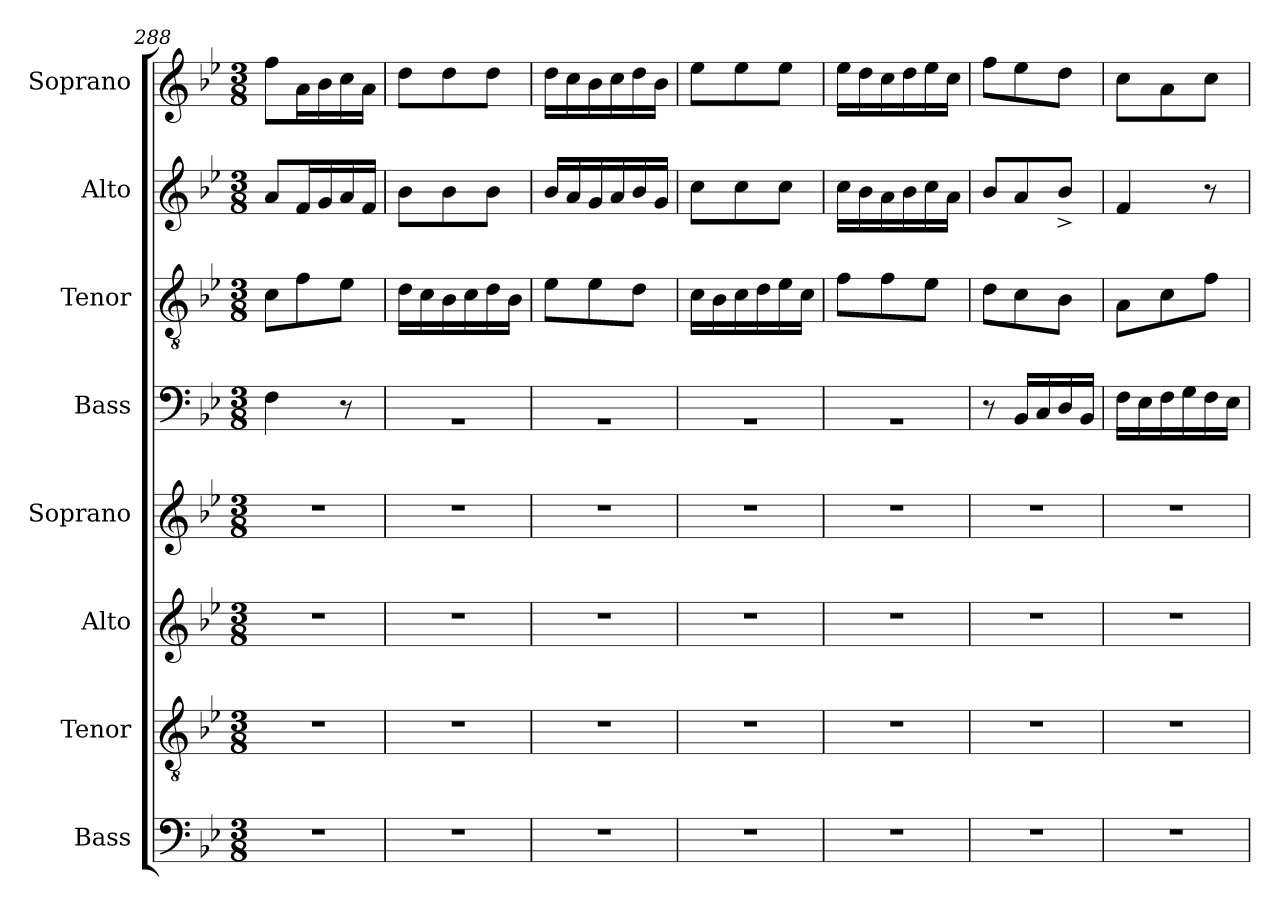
**kern	**kern	**kern	**kern	**kern	**kern	**kern	**kern
*part8	*part7	*part6	*part5	*part4	*part3	*part2	*part1
*staff8	*staff7	*staff6	*staff5	*staff4	*staff3	*staff2	*staff1
*I"Bass	*I"Tenor	*I"Alto	*I"Soprano	*I"Bass	*I"Tenor	*I"Alto	*I"Soprano
*clefF4	*clefGv2	*clefG2	*clefG2	*clefF4	*clefGv2	*clefG2	*clefG2
*k[b-e-]	*k[b-e-]	*k[b-e-]	*k[b-e-]	*k[b-e-]	*k[b-e-]	*k[b-e-]	*k[b-e-]
*B-:	*B-:	*B-:	*B-:	*B-:	*B-:	*B-:	*B-:
*M3/8	*M3/8	*M3/8	*M3/8	*M3/8	*M3/8	*M3/8	*M3/8
=288	=288	=288	=288	=288	=288	=288	=288
4.r	4.r	4.r	4.r	4F\	8c\L	8a/L	8ff\L
.	.	.	.	.	8f\	16f/L	16a\L
.	.	.	.	.	.	16g/	16b-\
.	.	.	.	8r	8e-\J	16a/	16cc\
.	.	.	.	.	.	16f/JJ	16a\JJ
=289	=289	=289	=289	=289	=289	=289	=289
!	!	!	!	!LO:N:vis=1	!	!	!
4.r	4.r	4.r	4.r	4.rC	16d\LL	8b-\L	8dd\L
.	.	.	.	.	16c\	.	.
.	.	.	.	.	16B-\	8b-\	8dd\
.	.	.	.	.	16c\	.	.
.	.	.	.	.	16d\	8b-\J	8dd\J
.	.	.	.	.	16B-\JJ	.	.
=290	=290	=290	=290	=290	=290	=290	=290
!	!	!	!	!LO:N:vis=1	!	!	!
4.r	4.r	4.r	4.r	4.rC	8e-\L	16b-/LL	16dd\LL
.	.	.	.	.	.	16a/	16cc\
.	.	.	.	.	8e-\	16g/	16b-\
.	.	.	.	.	.	16a/	16cc\
.	.	.	.	.	8d\J	16b-/	16dd\
.	.	.	.	.	.	16g/JJ	16b-\JJ
=291	=291	=291	=291	=291	=291	=291	=291
!	!	!	!	!LO:N:vis=1	!	!	!
4.r	4.r	4.r	4.r	4.rC	16c\LL	8cc\L	8ee-\L
.	.	.	.	.	16B-\	.	.
.	.	.	.	.	16c\	8cc\	8ee-\
.	.	.	.	.	16d\	.	.
.	.	.	.	.	16e-\	8cc\J	8ee-\J
.	.	.	.	.	16c\JJ	.	.
!!LO:LB:g=z
=292	=292	=292	=292	=292	=292	=292	=292
!	!	!	!	!LO:N:vis=1	!	!	!
4.r	4.r	4.r	4.r	4.rC	8f\L	16cc\LL	16ee-\LL
.	.	.	.	.	.	16b-\	16dd\
.	.	.	.	.	8f\	16a\	16cc\
.	.	.	.	.	.	16b-\	16dd\
.	.	.	.	.	8e-\J	16cc\	16ee-\
.	.	.	.	.	.	16a\JJ	16cc\JJ
=293	=293	=293	=293	=293	=293	=293	=293
4.r	4.r	4.r	4.r	8r	8d\L	8b-/L	8ff\L
.	.	.	.	16BB-/LL	8c\	8a/	8ee-\
.	.	.	.	16C/	.	.	.
.	.	.	.	16D/	8B-\J	8b-^</J	8dd\J
.	.	.	.	16BB-/JJ	.	.	.
=294	=294	=294	=294	=294	=294	=294	=294
4.r	4.r	4.r	4.r	16F\LL	8A\L	4f/	8cc\L
.	.	.	.	16E-\	.	.	.
.	.	.	.	16F\	8c\	.	8a\
.	.	.	.	16G\	.	.	.
.	.	.	.	16F\	8f\J	8r	8cc\J
.	.	.	.	16E-\JJ	.	.	.
=	=	=	=	=	=	=	=
*-	*-	*-	*-	*-	*-	*-	*-
